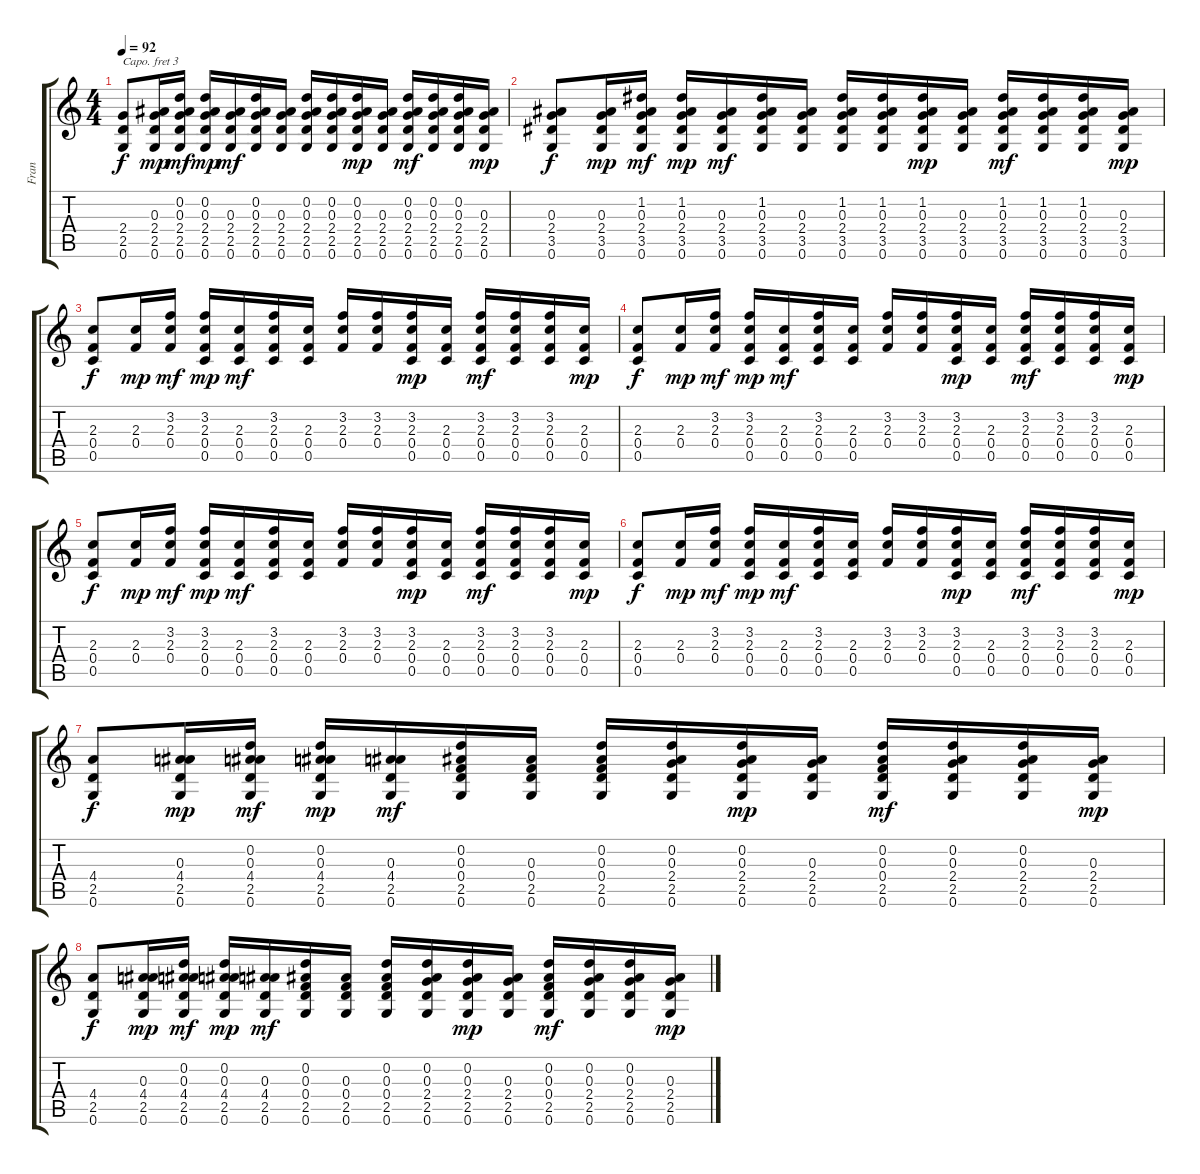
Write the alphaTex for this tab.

\track ("Fran" "Fran") {instrument acousticguitarsteel}
\staff {score tabs}
\capo 3
\tuning (E4 B3 G3 D3 A2 E2) {hide}
\ts (4 4)
\tempo 92
\clef g2
\ks c
(2.4 2.5 0.6).8{dy f} (0.3 2.4 2.5 0.6).16{dy mp} (0.2 0.3 2.4 2.5 0.6).16{dy mf} (0.2 0.3 2.4 2.5 0.6).16{dy mp} (0.3 2.4 2.5 0.6).16{dy mf} (0.2 0.3 2.4 2.5 0.6).16 (0.3 2.4 2.5 0.6).16 (0.2 0.3 2.4 2.5 0.6).16 (0.2 0.3 2.4 2.5 0.6).16 (0.2 0.3 2.4 2.5 0.6).16{dy mp} (0.3 2.4 2.5 0.6).16 (0.2 0.3 2.4 2.5 0.6).16{dy mf} (0.2 0.3 2.4 2.5 0.6).16 (0.2 0.3 2.4 2.5 0.6).16 (0.3 2.4 2.5 0.6).16{dy mp} |
(0.3 2.4 3.5 0.6).8{dy f} (0.3 2.4 3.5 0.6).16{dy mp} (1.2 0.3 2.4 3.5 0.6).16{dy mf} (1.2 0.3 2.4 3.5 0.6).16{dy mp} (0.3 2.4 3.5 0.6).16{dy mf} (1.2 0.3 2.4 3.5 0.6).16 (0.3 2.4 3.5 0.6).16 (1.2 0.3 2.4 3.5 0.6).16 (1.2 0.3 2.4 3.5 0.6).16 (1.2 0.3 2.4 3.5 0.6).16{dy mp} (0.3 2.4 3.5 0.6).16 (1.2 0.3 2.4 3.5 0.6).16{dy mf} (1.2 0.3 2.4 3.5 0.6).16 (1.2 0.3 2.4 3.5 0.6).16 (0.3 2.4 3.5 0.6).16{dy mp} |
(2.3 0.4 0.5).8{dy f} (2.3 0.4).16{dy mp} (3.2 2.3 0.4).16{dy mf} (3.2 2.3 0.4 0.5).16{dy mp} (2.3 0.4 0.5).16{dy mf} (3.2 2.3 0.4 0.5).16 (2.3 0.4 0.5).16 (3.2 2.3 0.4).16 (3.2 2.3 0.4).16 (3.2 2.3 0.4 0.5).16{dy mp} (2.3 0.4 0.5).16 (3.2 2.3 0.4 0.5).16{dy mf} (3.2 2.3 0.4 0.5).16 (3.2 2.3 0.4 0.5).16 (2.3 0.4 0.5).16{dy mp} |
(2.3 0.4 0.5).8{dy f} (2.3 0.4).16{dy mp} (3.2 2.3 0.4).16{dy mf} (3.2 2.3 0.4 0.5).16{dy mp} (2.3 0.4 0.5).16{dy mf} (3.2 2.3 0.4 0.5).16 (2.3 0.4 0.5).16 (3.2 2.3 0.4).16 (3.2 2.3 0.4).16 (3.2 2.3 0.4 0.5).16{dy mp} (2.3 0.4 0.5).16 (3.2 2.3 0.4 0.5).16{dy mf} (3.2 2.3 0.4 0.5).16 (3.2 2.3 0.4 0.5).16 (2.3 0.4 0.5).16{dy mp} |
(2.3 0.4 0.5).8{dy f} (2.3 0.4).16{dy mp} (3.2 2.3 0.4).16{dy mf} (3.2 2.3 0.4 0.5).16{dy mp} (2.3 0.4 0.5).16{dy mf} (3.2 2.3 0.4 0.5).16 (2.3 0.4 0.5).16 (3.2 2.3 0.4).16 (3.2 2.3 0.4).16 (3.2 2.3 0.4 0.5).16{dy mp} (2.3 0.4 0.5).16 (3.2 2.3 0.4 0.5).16{dy mf} (3.2 2.3 0.4 0.5).16 (3.2 2.3 0.4 0.5).16 (2.3 0.4 0.5).16{dy mp} |
(2.3 0.4 0.5).8{dy f} (2.3 0.4).16{dy mp} (3.2 2.3 0.4).16{dy mf} (3.2 2.3 0.4 0.5).16{dy mp} (2.3 0.4 0.5).16{dy mf} (3.2 2.3 0.4 0.5).16 (2.3 0.4 0.5).16 (3.2 2.3 0.4).16 (3.2 2.3 0.4).16 (3.2 2.3 0.4 0.5).16{dy mp} (2.3 0.4 0.5).16 (3.2 2.3 0.4 0.5).16{dy mf} (3.2 2.3 0.4 0.5).16 (3.2 2.3 0.4 0.5).16 (2.3 0.4 0.5).16{dy mp} |
(4.4 2.5 0.6).8{dy f} (0.3 4.4 2.5 0.6).16{dy mp} (0.2 0.3 4.4 2.5 0.6).16{dy mf} (0.2 0.3 4.4 2.5 0.6).16{dy mp} (0.3 4.4 2.5 0.6).16{dy mf} (0.2 0.3 0.4 2.5 0.6).16 (0.3 0.4 2.5 0.6).16 (0.2 0.3 0.4 2.5 0.6).16 (0.2 0.3 2.4 2.5 0.6).16 (0.2 0.3 2.4 2.5 0.6).16{dy mp} (0.3 2.4 2.5 0.6).16 (0.2 0.3 0.4 2.5 0.6).16{dy mf} (0.2 0.3 2.4 2.5 0.6).16 (0.2 0.3 2.4 2.5 0.6).16 (0.3 2.4 2.5 0.6).16{dy mp} |
(4.4 2.5 0.6).8{dy f} (0.3 4.4 2.5 0.6).16{dy mp} (0.2 0.3 4.4 2.5 0.6).16{dy mf} (0.2 0.3 4.4 2.5 0.6).16{dy mp} (0.3 4.4 2.5 0.6).16{dy mf} (0.2 0.3 0.4 2.5 0.6).16 (0.3 0.4 2.5 0.6).16 (0.2 0.3 0.4 2.5 0.6).16 (0.2 0.3 2.4 2.5 0.6).16 (0.2 0.3 2.4 2.5 0.6).16{dy mp} (0.3 2.4 2.5 0.6).16 (0.2 0.3 0.4 2.5 0.6).16{dy mf} (0.2 0.3 2.4 2.5 0.6).16 (0.2 0.3 2.4 2.5 0.6).16 (0.3 2.4 2.5 0.6).16{dy mp}
